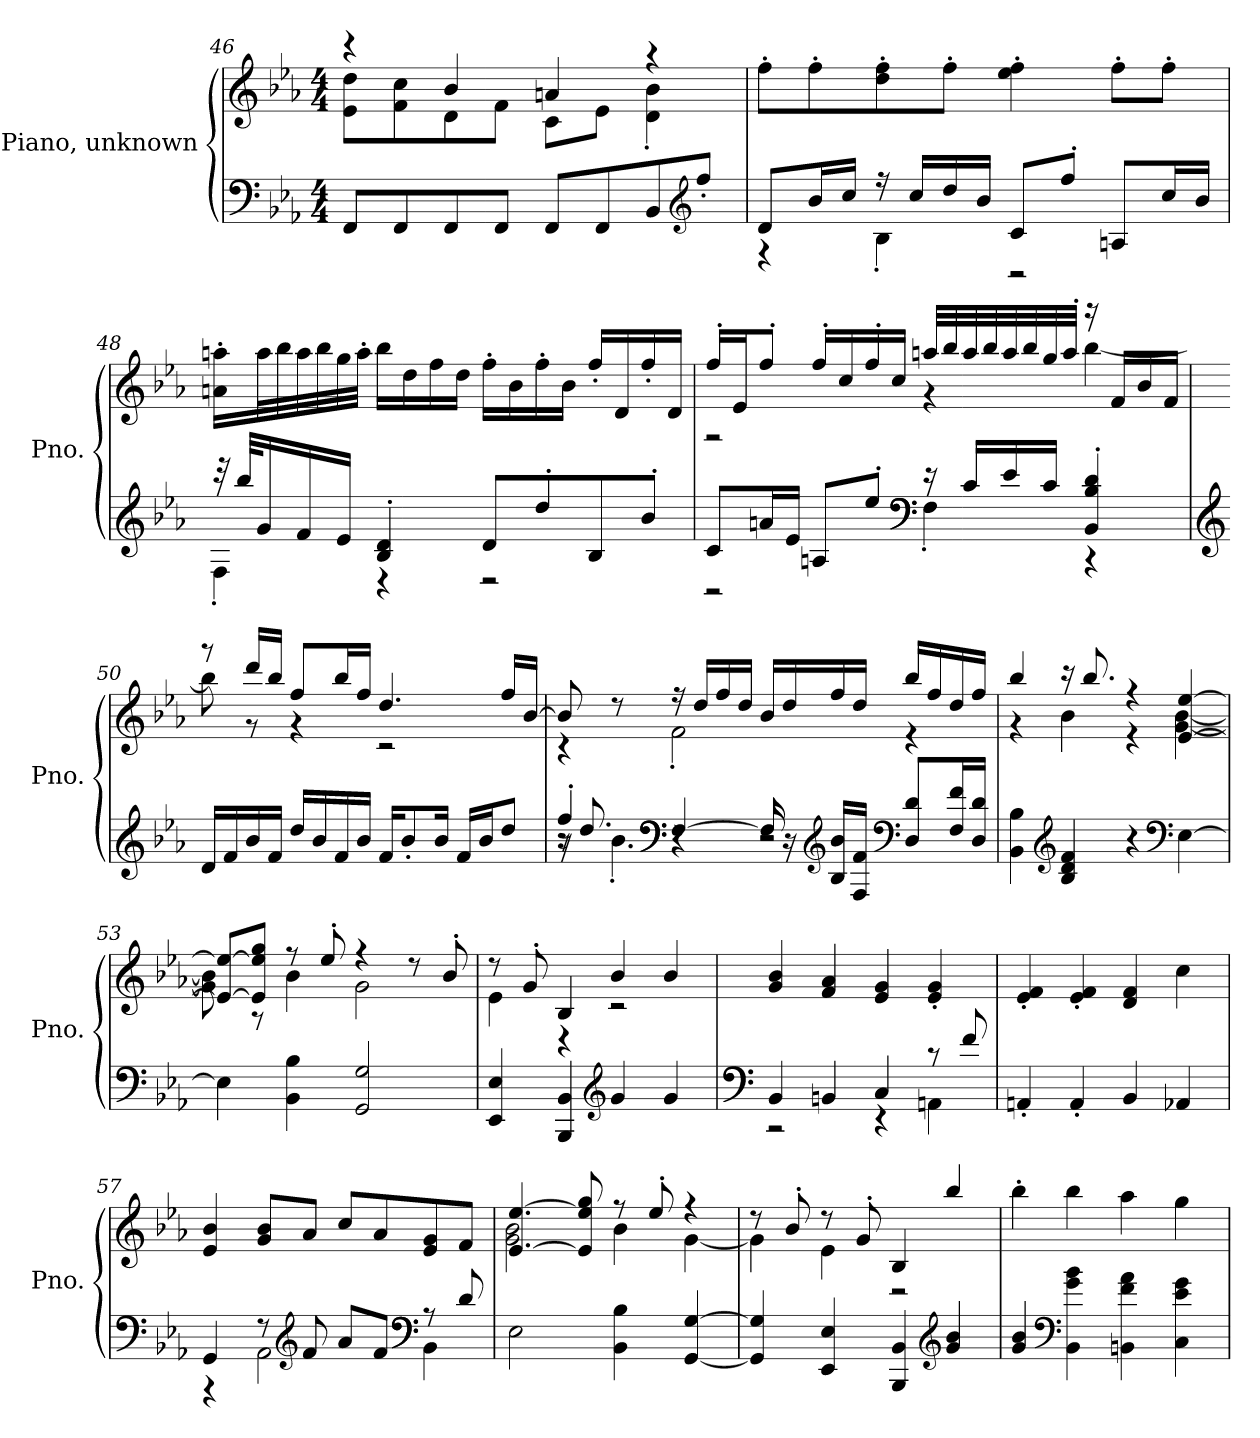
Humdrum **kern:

**kern	**kern
*part1	*part1
*staff2	*staff1
*I"Piano, unknown	*
*I'Pno.	*
!!LO:LB:g=z
*clefF4	*clefG2
*k[b-e-a-]	*k[b-e-a-]
*M4/4	*M4/4
=46	=46
*	*^
8FF/L	4r	8e-\ 8dd\L
8FF/	.	8f\ 8cc\
8FF/	4b-/	8d\
8FF/J	.	8f\J
8FF/L	4an/	8c\L
8FF/	.	8e-\J
8BB-/	4r	4d\' 4b-\'
*clefG2	*	*
8ff'/J	.	.
*	*v	*v
=47	=47
*^	*
8d/L	4r	8ff'\L
16b-/L	.	8ff'\
16cc/JJ	.	.
16r	4B-'\	8dd\' 8ff\'
16cc/LL	.	.
16dd/	.	8ff'\J
16b-/JJ	.	.
8c/L	2r	4ee-\' 4ff\'
8ff'/J	.	.
8An/L	.	8ff'\L
16cc/L	.	8ff'\J
16b-/JJ	.	.
=48	=48	=48
32r	4F'\	16an\' 16aan\'LL
32bb-/KLL	.	.
16g/	.	32aa\L
.	.	32bb-\
16f/	.	32aa\
.	.	32bb-\
16e-/JJ	.	32gg\
.	.	32aa'\JJJ
4B-/' 4d/'	4r	16bb-\LL
.	.	16dd\
.	.	16ff\
.	.	16dd\JJ
8d/L	2r	16ff'\LL
.	.	16b-\
8dd'/	.	16ff'\
.	.	16b-\JJ
8B-/	.	16ff'/LL
.	.	16d/
8b-'/J	.	16ff'/
.	.	16d/JJ
!!LO:LB:g=z
=49	=49	=49
*	*	*^
8c/L	2r	16ff'/LL	2r
.	.	16e-/J	.
16an/L	.	8ff'/J	.
16e-/JJ	.	.	.
8An/L	.	16ff'/LL	.
.	.	16cc/	.
8ee-'/J	.	16ff'/	.
.	.	16cc/JJ	.
*clefF4	*	*	*
16r	4F'\	32aan/LLL	4r
.	.	32bb-/	.
16c/LL	.	32aa/	.
.	.	32bb-/	.
16e-/	.	32aa/	.
.	.	32bb-/	.
16c/JJ	.	32gg/	.
.	.	32aa'/JJJ	.
4BB-/' 4B-/' 4d/'	4r	16r	[4bb-\
.	.	16f/LL	.
.	.	16b-/	.
.	.	16f/JJ	.
*v	*v	*	*
=50	=50	=50
*clefG2	*	*
16d/LL	8r	8bb-\]
16f/	.	.
16b-/	16ddd/LL	8r
16f/JJ	16bb-/JJ	.
16dd/LL	8ff/L	4r
16b-/	.	.
16f/	16bb-/L	.
16b-/JJ	16ff/JJ	.
16f/KL	4.dd/	2r
8b-'/	.	.
16b-/Jk	.	.
16f/LL	.	.
16b-/J	.	.
8dd/J	16ff/LL	.
.	[16b-/JJ	.
!!LO:LB:g=z	!!
=51	=51	=51
*^	*	*
*	*^	*	*
16r	8r	4ff'/	8b-/]	4r
8.dd/	.	.	.	.
.	4.b-'\	.	8r	.
*clefF4	*	*	*	*
4r	.	[4F/	16r	2f'\
.	.	.	16dd/LL	.
.	.	.	16ff/	.
.	.	.	16dd/JJ	.
2r	2r	16F/]	16b-/LL	.
.	.	16r	16dd/	.
*clefG2	*	*	*	*
.	.	16B-/ 16b-/LL	16ff/	.
.	.	16F/ 16f/JJ	16dd/JJ	.
*clefF4	*	*	*	*
.	.	8D/ 8d/L	16bb-/LL	4r
.	.	.	16ff/	.
.	.	16F/ 16f/L	16dd/	.
.	.	16D/ 16d/JJ	16ff/JJ	.
*v	*v	*v	*	*
=52	=52	=52
4BB-\ 4B-\	4bb-/	4r
*clefG2	*	*
4B-/ 4d/ 4f/	16r	4b-\
.	8.bb-/	.
4r	4r	4r
*clefF4	*	*
[4E-\	[4e-/ [4ee-/	[4g\ [4b-\
=53	=53	=53
4E-\]	8e-/_ 8ee-/_L	8g\] 8b-\]
.	8e-/] 8ee-/] 8gg/J	8r
4BB-\ 4B-\	8r	4b-\
.	8ee-'/	.
2GG/ 2G/	4r	2g\
.	8r	.
.	8b-'/	.
!!LO:LB:g=z	!!
=54	=54	=54
4EE-/ 4E-/	8r	4e-\
.	8g'/	.
4BBB-/ 4BB-/	4B-/	4r
*clefG2	*	*
4g/	4b-/	2r
4g/	4b-/	.
*	*v	*v
=55	=55
*clefF4	*
*^	*
4BB-/	2r	4g/ 4b-/
4BBn/	.	4f/ 4a-/
4C/	4r	4e-/ 4g/
8r	4AAn\	4e-/' 4g/'
8f/	.	.
*v	*v	*
=56	=56
4AAn'/	4e-/' 4f/'
4AA'/	4e-/' 4f/'
4BB-/	4d/ 4f/
4AA-X/	4cc\
=57	=57
*^	*
4GG/	4r	4e-/ 4b-/
8r	2AA-\	8g/ 8b-/L
*clefG2	*	*
8f/	.	8a-/J
8a-/L	.	8cc/L
8f/J	.	8a-/
*clefF4	*	*
8r	4BB-\	8e-/ 8g/
8d/	.	8f/J
*v	*v	*
!!LO:PB:g=z
=58	=58
*	*^
2E-\	[4.e-/ [4.ee-/	2g\ 2b-\
.	8e-/] 8ee-/] 8gg/	.
4BB-\ 4B-\	8r	4b-\
.	8ee-'/	.
[4GG/ [4G/	4r	[4g\
=59	=59	=59
4GG/] 4G/]	8r	4g\]
.	8b-'/	.
4EE-/ 4E-/	8r	4e-\
.	8g'/	.
4BBB-/ 4BB-/	4B-/	2r
*clefG2	*	*
4g/ 4b-/	4bb-/	.
*	*v	*v
=60	=60
4g/ 4b-/	4bb-'\
*clefF4	*
4BB-\ 4g\ 4b-\	4bb-\
4BBn\ 4f\ 4a-\	4aa-\
4C\ 4e-\ 4g\	4gg\
=	=
*-	*-
